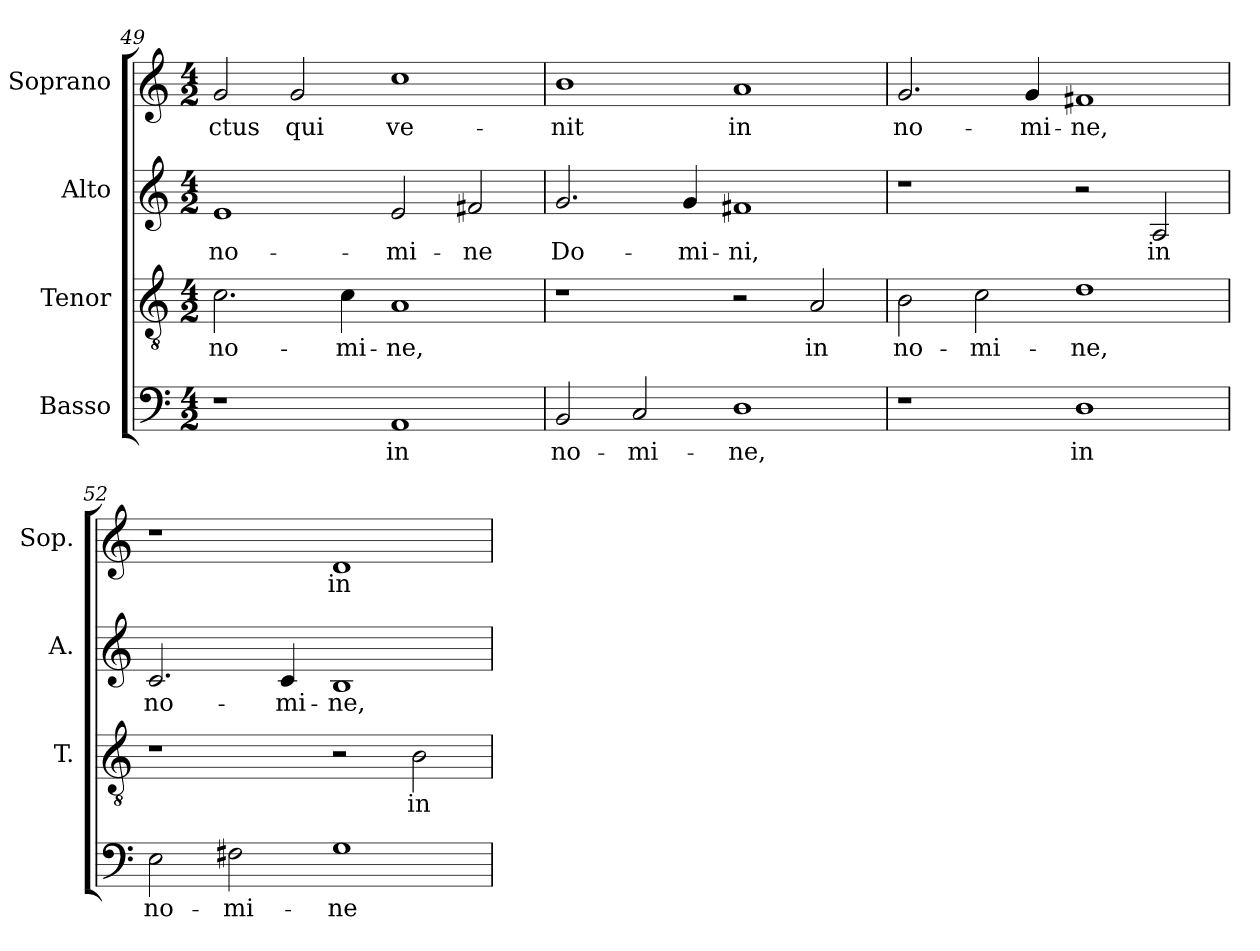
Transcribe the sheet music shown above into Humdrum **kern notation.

**kern	**text	**kern	**text	**kern	**text	**kern	**text
*part4	*part4	*part3	*part3	*part2	*part2	*part1	*part1
*staff4	*staff4	*staff3	*staff3	*staff2	*staff2	*staff1	*staff1
*I"Basso	*	*I"Tenor	*	*I"Alto	*	*I"Soprano	*
*	*	*I'T.	*	*I'A.	*	*I'Sop.	*
*clefF4	*	*clefGv2	*	*clefG2	*	*clefG2	*
*	*	*ITrd7c12	*	*	*	*	*
*k[]	*	*k[]	*	*k[]	*	*k[]	*
*C:	*	*C:	*	*C:	*	*C:	*
*M4/2	*	*M4/2	*	*M4/2	*	*M4/2	*
=49	=49	=49	=49	=49	=49	=49	=49
!	!	!	!LO:LY:b:color=#000000	!	!	!	!
!	!	!	!	!	!LO:LY:b:color=#000000	!	!
!	!	!	!	!	!	!	!LO:LY:b:color=#000000
1r	.	2.Ci\	no-	1ei	no-	2gi/	-ctus
!	!	!	!	!	!	!	!LO:LY:b:color=#000000
.	.	.	.	.	.	2gi/	qui
!	!	!	!LO:LY:b:color=#000000	!	!	!	!
.	.	4Ci\	-mi-	.	.	.	.
!	!LO:LY:b:color=#000000	!	!	!	!	!	!
!	!	!	!LO:LY:b:color=#000000	!	!	!	!
!	!	!	!	!	!LO:LY:b:color=#000000	!	!
!	!	!	!	!	!	!	!LO:LY:b:color=#000000
1AAi	in	1AAi	-ne,	2ei/	-mi-	1cci	ve-
!	!	!	!	!	!LO:LY:b:color=#000000	!	!
.	.	.	.	2f#Xi/	-ne	.	.
=50	=50	=50	=50	=50	=50	=50	=50
!	!LO:LY:b:color=#000000	!	!	!	!	!	!
!	!	!	!	!	!LO:LY:b:color=#000000	!	!
!	!	!	!	!	!	!	!LO:LY:b:color=#000000
2BBi/	no-	1r	.	2.gi/	Do-	1bi	-nit
!	!LO:LY:b:color=#000000	!	!	!	!	!	!
2Ci/	-mi-	.	.	.	.	.	.
!	!	!	!	!	!LO:LY:b:color=#000000	!	!
.	.	.	.	4gi/	-mi-	.	.
!	!LO:LY:b:color=#000000	!	!	!	!	!	!
!	!	!	!	!	!LO:LY:b:color=#000000	!	!
!	!	!	!	!	!	!	!LO:LY:b:color=#000000
1Di	-ne,	2r	.	1f#Xi	-ni,	1ai	in
!	!	!	!LO:LY:b:color=#000000	!	!	!	!
.	.	2AAi/	in	.	.	.	.
!!LO:LB:g=z
=51	=51	=51	=51	=51	=51	=51	=51
!	!	!	!LO:LY:b:color=#000000	!	!	!	!
!	!	!	!	!	!	!	!LO:LY:b:color=#000000
1r	.	2BBi\	no-	1r	.	2.gi/	no-
!	!	!	!LO:LY:b:color=#000000	!	!	!	!
.	.	2Ci\	-mi-	.	.	.	.
!	!	!	!	!	!	!	!LO:LY:b:color=#000000
.	.	.	.	.	.	4gi/	-mi-
!	!LO:LY:b:color=#000000	!	!	!	!	!	!
!	!	!	!LO:LY:b:color=#000000	!	!	!	!
!	!	!	!	!	!	!	!LO:LY:b:color=#000000
1Di	in	1Di	-ne,	2r	.	1f#Xi	-ne,
!	!	!	!	!	!LO:LY:b:color=#000000	!	!
.	.	.	.	2Ai/	in	.	.
=52	=52	=52	=52	=52	=52	=52	=52
!	!LO:LY:b:color=#000000	!	!	!	!	!	!
!	!	!	!	!	!LO:LY:b:color=#000000	!	!
2Ei\	no-	1r	.	2.ci/	no-	1r	.
!	!LO:LY:b:color=#000000	!	!	!	!	!	!
2F#Xi\	-mi-	.	.	.	.	.	.
!	!	!	!	!	!LO:LY:b:color=#000000	!	!
.	.	.	.	4ci/	-mi-	.	.
!	!LO:LY:b:color=#000000	!	!	!	!	!	!
!	!	!	!	!	!LO:LY:b:color=#000000	!	!
!	!	!	!	!	!	!	!LO:LY:b:color=#000000
1Gi	-ne	2r	.	1Bi	-ne,	1di	in
!	!	!	!LO:LY:b:color=#000000	!	!	!	!
.	.	2BBi\	in	.	.	.	.
=	=	=	=	=	=	=	=
*-	*-	*-	*-	*-	*-	*-	*-
